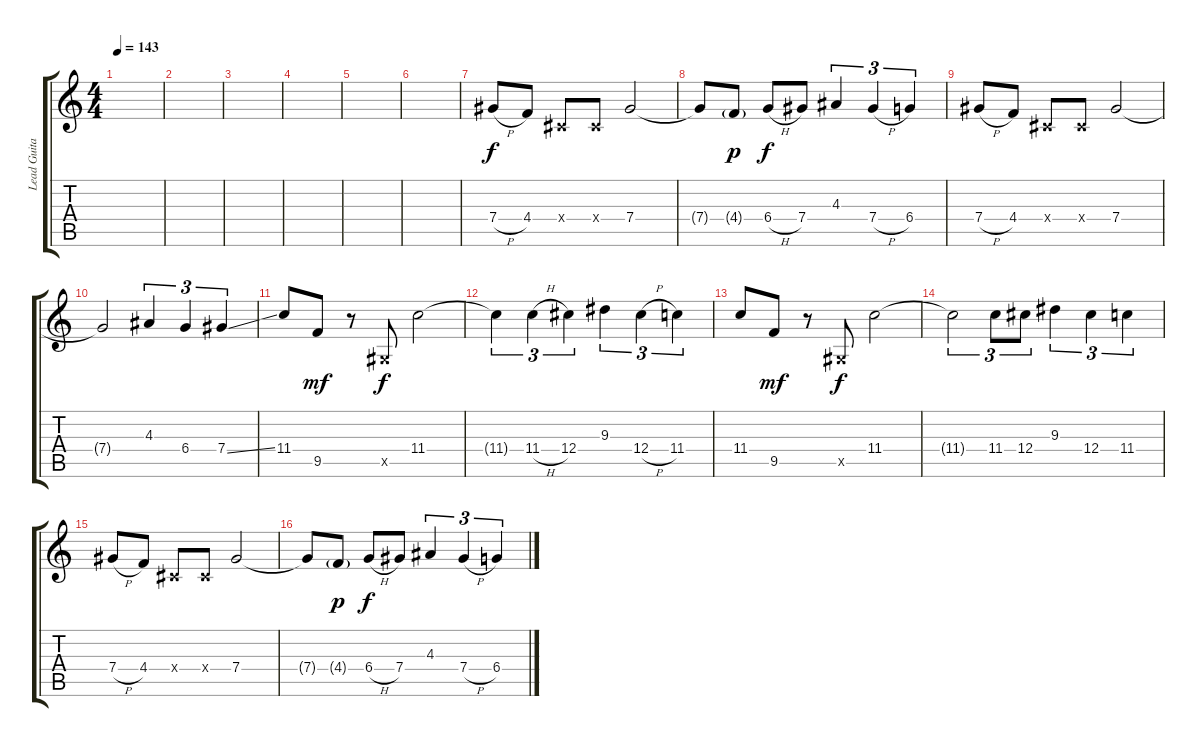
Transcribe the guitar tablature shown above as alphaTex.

\track ("Lead Guitar" "Lead Guita") {instrument distortionguitar}
\staff {score tabs}
\tuning (Eb4 Bb3 Gb3 Db3 Ab2 Eb2) {hide}
\ts (4 4)
\tempo 143
\clef g2
\ks c
|
|
|
|
|
|
7.4{h}.8{volume 13} 4.4.8 0.4{x}.8 0.4{x}.8 7.4.2 |
7.4{t}.8 4.4{g}.8{dy p} 6.4{h}.8{dy f} 7.4.8 4.3.4{tu (3 2)} 7.4{h}.4{tu (3 2)} 6.4.4{tu (3 2)} |
7.4{h}.8 4.4.8 0.4{x}.8 0.4{x}.8 7.4.2 |
7.4{t}.2 4.3.4{tu (3 2)} 6.4.4{tu (3 2)} 7.4{ss}.4{tu (3 2)} |
11.4.8 9.5.8{dy mf} r.8 0.5{x}.8{dy f} 11.4.2 |
11.4{t}.4{tu (3 2)} 11.4{h}.4{tu (3 2)} 12.4.4{tu (3 2)} 9.3.4{tu (3 2)} 12.4{h}.4{tu (3 2)} 11.4.4{tu (3 2)} |
11.4.8 9.5.8{dy mf} r.8 0.5{x}.8{dy f} 11.4.2 |
11.4{t}.2{tu (3 2)} 11.4.8{tu (3 2)} 12.4.8{tu (3 2)} 9.3.4{tu (3 2)} 12.4.4{tu (3 2)} 11.4.4{tu (3 2)} |
7.4{h}.8 4.4.8 0.4{x}.8 0.4{x}.8 7.4.2 |
7.4{t}.8 4.4{g}.8{dy p} 6.4{h}.8{dy f} 7.4.8 4.3.4{tu (3 2)} 7.4{h}.4{tu (3 2)} 6.4.4{tu (3 2)}
